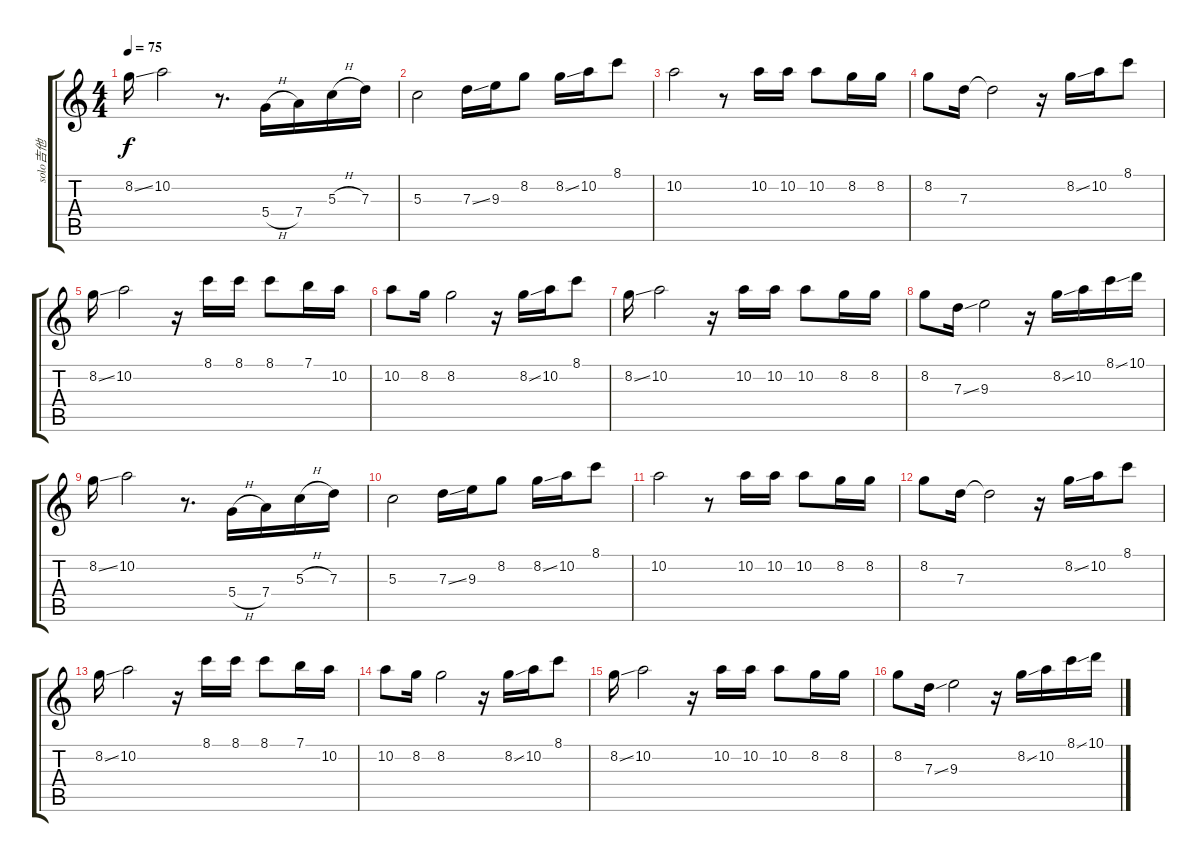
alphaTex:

\track ("solo吉他" "solo吉他") {instrument acousticguitarsteel}
\staff {score tabs}
\tuning (E4 B3 G3 D3 A2 E2) {hide}
\ts (4 4)
\tempo 75
\clef g2
\ks c
8.2{ss}.16{dy f} 10.2.2 r.8{d} 5.4{h}.16 7.4.16 5.3{h}.16 7.3.16 |
5.3.2 7.3{ss}.16 9.3.16 8.2.8 8.2{ss}.16 10.2.16 8.1.8 |
10.2.2 r.8 10.2.16 10.2.16 10.2.8 8.2.16 8.2.16 |
8.2.8 7.3.16 7.3{t}.2 r.16 8.2{ss}.16 10.2.16 8.1.8 |
8.2{ss}.16 10.2.2 r.16 8.1.16 8.1.16 8.1.8 7.1.16 10.2.16 |
10.2.8 8.2.16 8.2.2 r.16 8.2{ss}.16 10.2.16 8.1.8 |
8.2{ss}.16 10.2.2 r.16 10.2.16 10.2.16 10.2.8 8.2.16 8.2.16 |
8.2.8 7.3{ss}.16 9.3.2 r.16 8.2{ss}.16 10.2.16 8.1{ss}.16 10.1.16 |
8.2{ss}.16 10.2.2 r.8{d} 5.4{h}.16 7.4.16 5.3{h}.16 7.3.16 |
5.3.2 7.3{ss}.16 9.3.16 8.2.8 8.2{ss}.16 10.2.16 8.1.8 |
10.2.2 r.8 10.2.16 10.2.16 10.2.8 8.2.16 8.2.16 |
8.2.8 7.3.16 7.3{t}.2 r.16 8.2{ss}.16 10.2.16 8.1.8 |
8.2{ss}.16 10.2.2 r.16 8.1.16 8.1.16 8.1.8 7.1.16 10.2.16 |
10.2.8 8.2.16 8.2.2 r.16 8.2{ss}.16 10.2.16 8.1.8 |
8.2{ss}.16 10.2.2 r.16 10.2.16 10.2.16 10.2.8 8.2.16 8.2.16 |
8.2.8 7.3{ss}.16 9.3.2 r.16 8.2{ss}.16 10.2.16 8.1{ss}.16 10.1.16
